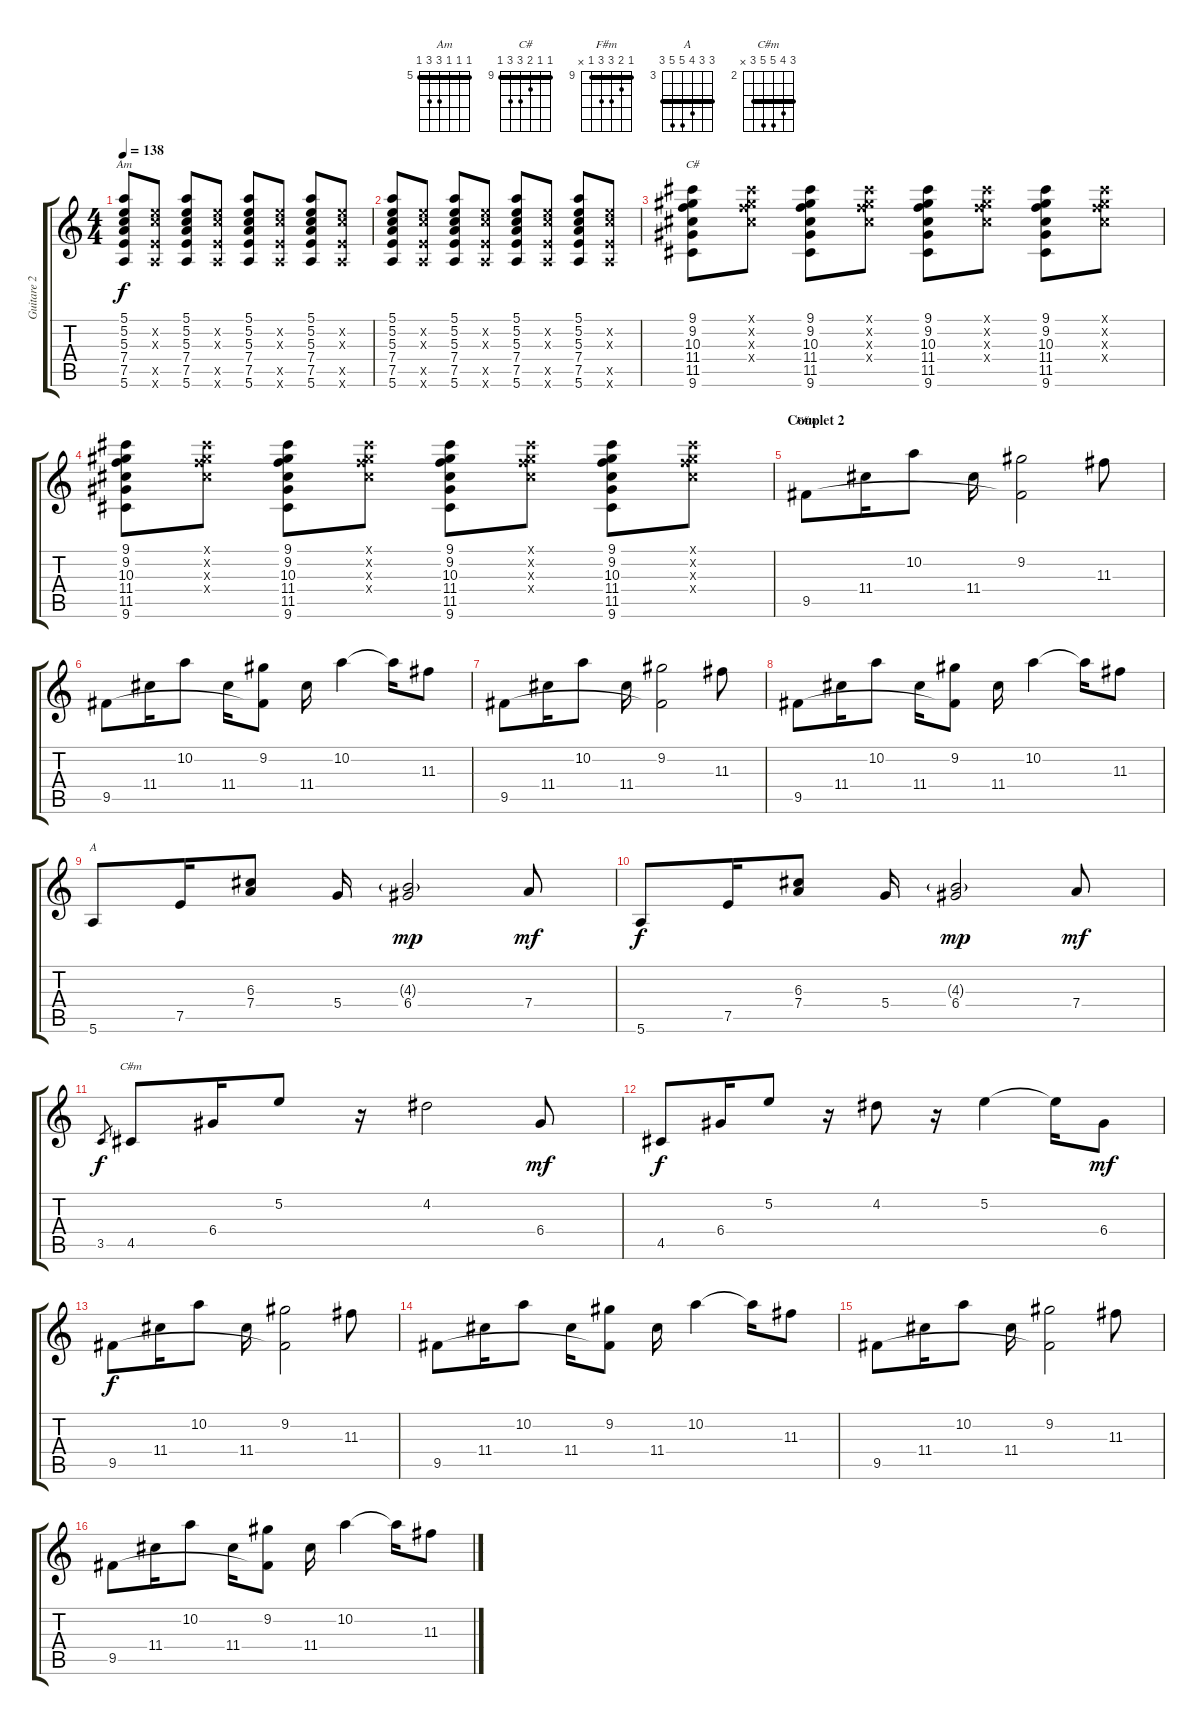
\track ("Guitare 2" "Guitare 2") {instrument distortionguitar}
\staff {score tabs}
\tuning (E4 B3 G3 D3 A2 E2) {hide}
\chord ("Am" 5 5 5 7 7 5) {firstfret 5 barre 5}
\chord ("C#" 9 9 10 11 11 9) {firstfret 9 barre 9}
\chord ("F#m" 9 10 11 11 9 x) {firstfret 9 barre 9}
\chord ("A" 5 5 6 7 7 5) {firstfret 3 barre 5}
\chord ("C#m" 4 5 6 6 4 x) {firstfret 2 barre 4}
\ts (4 4)
\tempo 138
\clef g2
\ks c
(5.1 5.2 5.3 7.4 7.5 5.6).8{ch "Am" dy f} (5.2{x} 5.3{x} 7.5{x} 5.6{x}).8 (5.1 5.2 5.3 7.4 7.5 5.6).8 (5.2{x} 5.3{x} 7.5{x} 5.6{x}).8 (5.1 5.2 5.3 7.4 7.5 5.6).8 (5.2{x} 5.3{x} 7.5{x} 5.6{x}).8 (5.1 5.2 5.3 7.4 7.5 5.6).8 (5.2{x} 5.3{x} 7.5{x} 5.6{x}).8 |
(5.1 5.2 5.3 7.4 7.5 5.6).8 (5.2{x} 5.3{x} 7.5{x} 5.6{x}).8 (5.1 5.2 5.3 7.4 7.5 5.6).8 (5.2{x} 5.3{x} 7.5{x} 5.6{x}).8 (5.1 5.2 5.3 7.4 7.5 5.6).8 (5.2{x} 5.3{x} 7.5{x} 5.6{x}).8 (5.1 5.2 5.3 7.4 7.5 5.6).8 (5.2{x} 5.3{x} 7.5{x} 5.6{x}).8 |
(9.1 9.2 10.3 11.4 11.5 9.6).8{ch "C#"} (9.1{x} 9.2{x} 10.3{x} 11.4{x}).8 (9.1 9.2 10.3 11.4 11.5 9.6).8 (9.1{x} 9.2{x} 10.3{x} 11.4{x}).8 (9.1 9.2 10.3 11.4 11.5 9.6).8 (9.1{x} 9.2{x} 10.3{x} 11.4{x}).8 (9.1 9.2 10.3 11.4 11.5 9.6).8 (9.1{x} 9.2{x} 10.3{x} 11.4{x}).8 |
(9.1 9.2 10.3 11.4 11.5 9.6).8 (9.1{x} 9.2{x} 10.3{x} 11.4{x}).8 (9.1 9.2 10.3 11.4 11.5 9.6).8 (9.1{x} 9.2{x} 10.3{x} 11.4{x}).8 (9.1 9.2 10.3 11.4 11.5 9.6).8 (9.1{x} 9.2{x} 10.3{x} 11.4{x}).8 (9.1 9.2 10.3 11.4 11.5 9.6).8 (9.1{x} 9.2{x} 10.3{x} 11.4{x}).8 |
\section ("" "Couplet 2")
9.5.8{ch "F#m"} 11.4.16 10.2.8 11.4.16 (9.2 9.5{t}).2 11.3.8 |
9.5.8 11.4.16 10.2.8 11.4.16 (9.2 9.5{t}).8 11.4.16 10.2.4 10.2{t}.16 11.3.8 |
9.5.8 11.4.16 10.2.8 11.4.16 (9.2 9.5{t}).2 11.3.8 |
9.5.8 11.4.16 10.2.8 11.4.16 (9.2 9.5{t}).8 11.4.16 10.2.4 10.2{t}.16 11.3.8 |
5.6.8{ch "A"} 7.5.16 (6.3 7.4).8 5.4.16 (4.3{g} 6.4).2{dy mp} 7.4.8{dy mf} |
5.6.8{dy f} 7.5.16 (6.3 7.4).8 5.4.16 (4.3{g} 6.4).2{dy mp} 7.4.8{dy mf} |
3.5.8{gr dy f} 4.5.8{ch "C#m"} 6.4.16 5.2.8 r.16 4.2.2 6.4.8{dy mf} |
4.5.8{dy f} 6.4.16 5.2.8 r.16 4.2.8 r.16 5.2.4 5.2{t}.16 6.4.8{dy mf} |
9.5.8{dy f} 11.4.16 10.2.8 11.4.16 (9.2 9.5{t}).2 11.3.8 |
9.5.8 11.4.16 10.2.8 11.4.16 (9.2 9.5{t}).8 11.4.16 10.2.4 10.2{t}.16 11.3.8 |
9.5.8 11.4.16 10.2.8 11.4.16 (9.2 9.5{t}).2 11.3.8 |
9.5.8 11.4.16 10.2.8 11.4.16 (9.2 9.5{t}).8 11.4.16 10.2.4 10.2{t}.16 11.3.8
